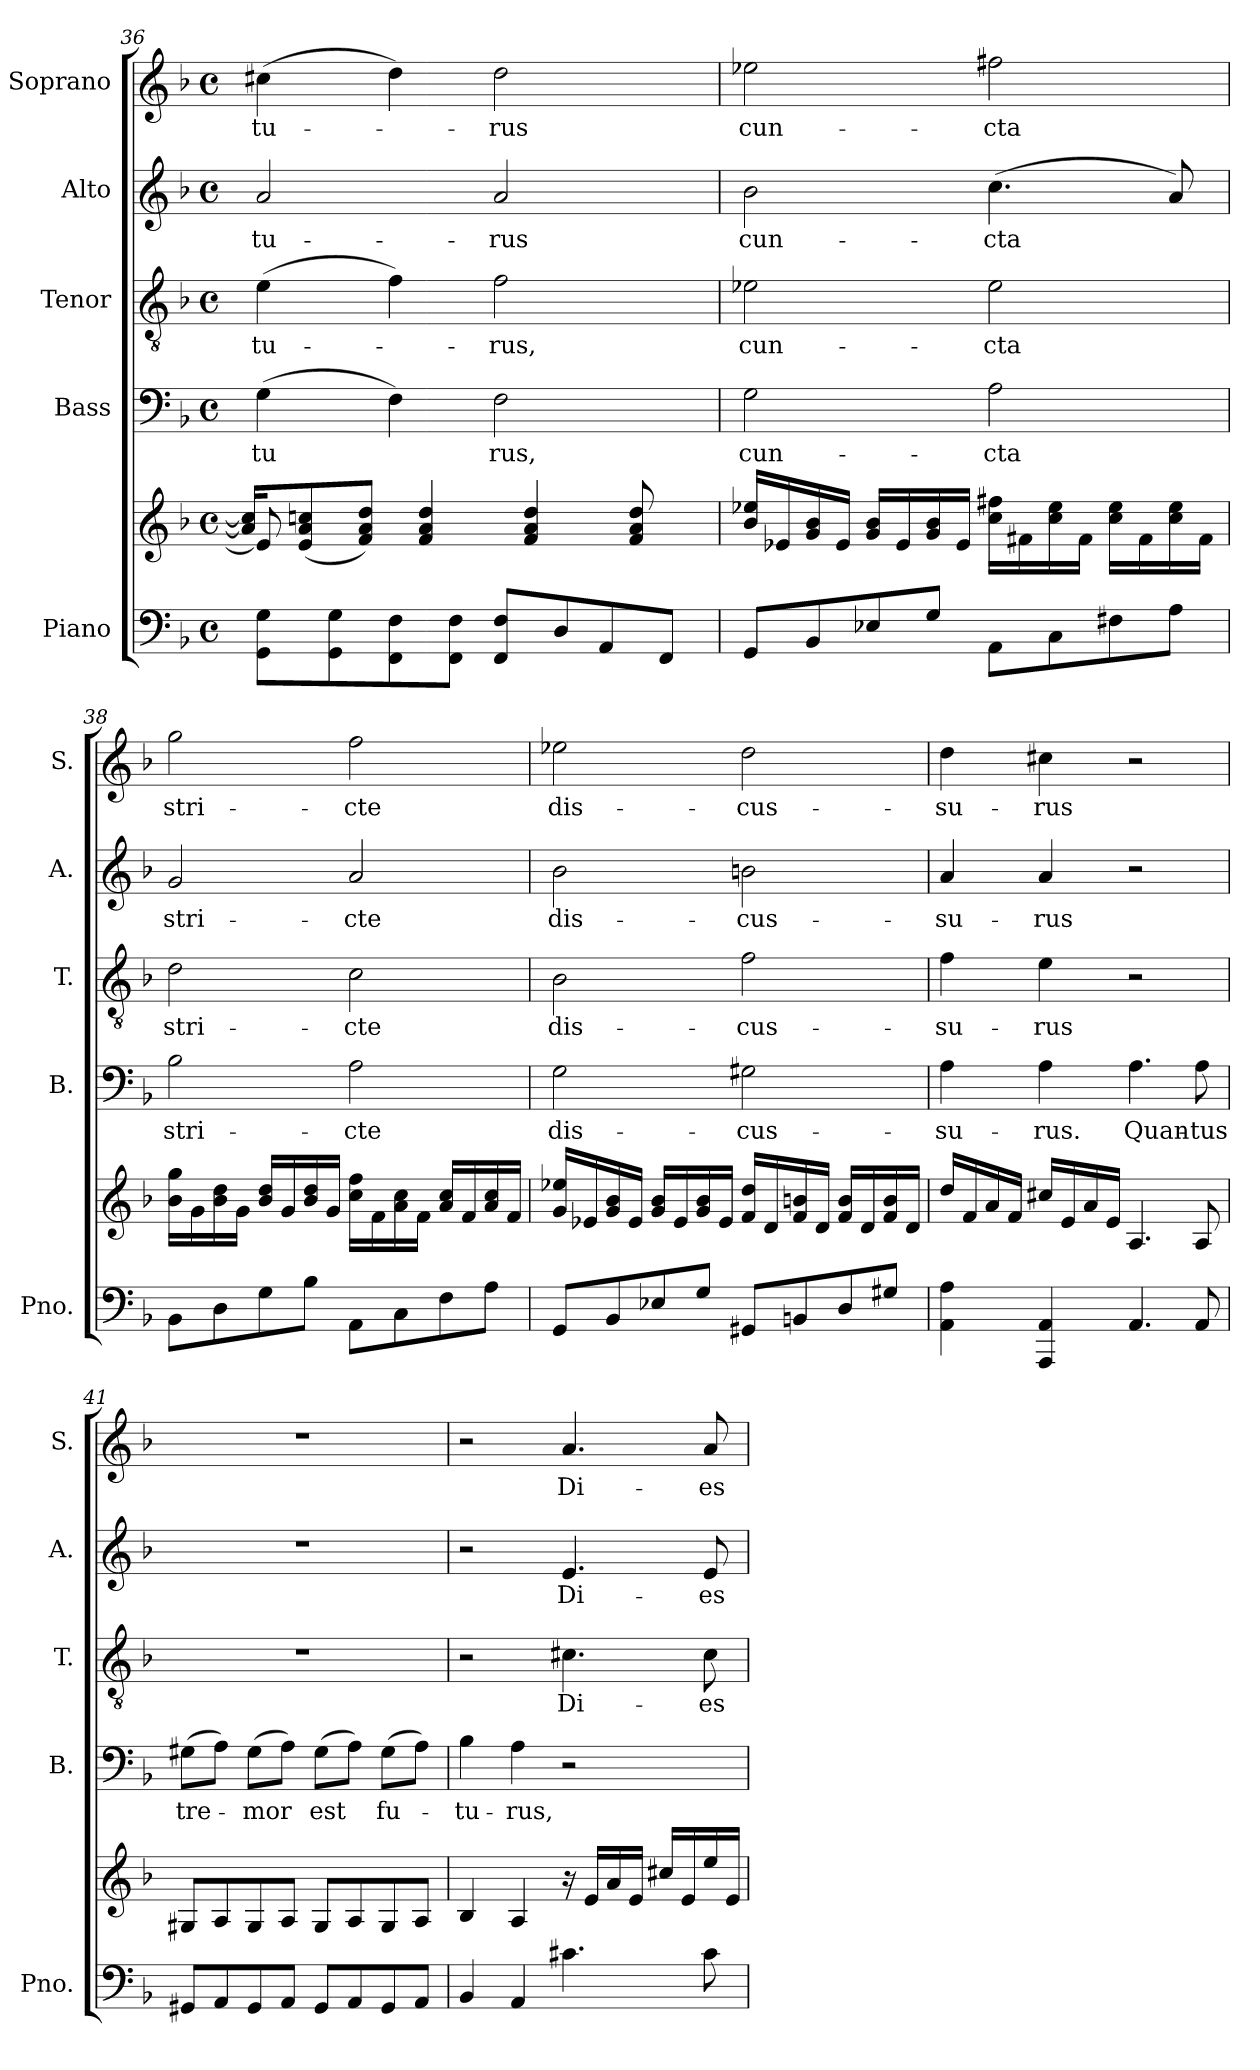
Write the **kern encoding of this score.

**kern	**kern	**kern	**text	**kern	**text	**kern	**text	**kern	**text
*part5	*part5	*part4	*part4	*part3	*part3	*part2	*part2	*part1	*part1
*staff6	*staff5	*staff4	*staff4	*staff3	*staff3	*staff2	*staff2	*staff1	*staff1
*I"Piano	*	*I"Bass	*	*I"Tenor	*	*I"Alto	*	*I"Soprano	*
*I'Pno.	*	*I'B.	*	*I'T.	*	*I'A.	*	*I'S.	*
!!LO:LB:g=z
*clefF4	*clefG2	*clefF4	*	*clefGv2	*	*clefG2	*	*clefG2	*
*k[b-]	*k[b-]	*k[b-]	*	*k[b-]	*	*k[b-]	*	*k[b-]	*
*F:	*F:	*F:	*	*F:	*	*F:	*	*F:	*
*M4/4	*M4/4	*M4/4	*	*M4/4	*	*M4/4	*	*M4/4	*
*met(c)	*met(c)	*met(c)	*	*met(c)	*	*met(c)	*	*met(c)	*
=36	=36	=36	=36	=36	=36	=36	=36	=36	=36
*	*^	*	*	*	*	*	*	*	*
!	!	!	!	!LO:LY:b	!	!LO:LY:b	!	!LO:LY:b	!	!LO:LY:b
8GG\ 8G\L	8e/]	16a/] 16cc#/]KL	(>4G\	-tu	(>4e\	-tu-	2a/	-tu-	(>4cc#X\	-tu-
.	.	(<8e/ 8a/ 8ccn/	.	.	.	.	.	.	.	.
8GG\ 8G\	2..ryy	.	.	.	.	.	.	.	.	.
.	.	8f/ 8a/ 8dd/J)	.	.	.	.	.	.	.	.
8FF\ 8F\	.	.	4F\)	.	4f\)	.	.	.	4dd\)	.
.	.	4f/ 4a/ 4dd/	.	.	.	.	.	.	.	.
8FF\ 8F\J	.	.	.	.	.	.	.	.	.	.
!	!	!	!	!LO:LY:b	!	!LO:LY:b	!	!LO:LY:b	!	!LO:LY:b
8FF/ 8F/L	.	.	2F\	rus,	2f\	-rus,	2a/	-rus	2dd\	-rus
.	.	4f/ 4a/ 4dd/	.	.	.	.	.	.	.	.
8D/	.	.	.	.	.	.	.	.	.	.
8AA/	.	.	.	.	.	.	.	.	.	.
.	.	8f/ 8a/ 8dd/	.	.	.	.	.	.	.	.
8FF/J	.	.	.	.	.	.	.	.	.	.
.	.	16ryy	.	.	.	.	.	.	.	.
=37	=37	=37	=37	=37	=37	=37	=37	=37	=37	=37
!	!	!	!	!LO:LY:b	!	!LO:LY:b	!	!LO:LY:b	!	!LO:LY:b
*	*v	*v	*	*	*	*	*	*	*	*
8GG/L	16b-/ 16ee-X/LL	2G\	cun-	2e-X\	cun-	2b-\	cun-	2ee-X\	cun-
.	16e-X/	.	.	.	.	.	.	.	.
8BB-/	16g/ 16b-/	.	.	.	.	.	.	.	.
.	16e-/JJ	.	.	.	.	.	.	.	.
8E-X/	16g/ 16b-/LL	.	.	.	.	.	.	.	.
.	16e-/	.	.	.	.	.	.	.	.
8G/J	16g/ 16b-/	.	.	.	.	.	.	.	.
.	16e-/JJ	.	.	.	.	.	.	.	.
!	!	!	!LO:LY:b	!	!LO:LY:b	!	!LO:LY:b	!	!LO:LY:b
8AA\L	16cc\ 16ff#X\LL	2A\	-cta	2e-\	-cta	(>4.cc\	-cta	2ff#X\	-cta
.	16f#X\	.	.	.	.	.	.	.	.
8C\	16cc\ 16ee-\	.	.	.	.	.	.	.	.
.	16f#\JJ	.	.	.	.	.	.	.	.
8F#X\	16cc\ 16ee-\LL	.	.	.	.	.	.	.	.
.	16f#\	.	.	.	.	.	.	.	.
8A\J	16cc\ 16ee-\	.	.	.	.	8a/)	.	.	.
.	16f#\JJ	.	.	.	.	.	.	.	.
=38	=38	=38	=38	=38	=38	=38	=38	=38	=38
!	!	!	!LO:LY:b	!	!LO:LY:b	!	!LO:LY:b	!	!LO:LY:b
8BB-\L	16b-\ 16gg\LL	2B-\	stri-	2d\	stri-	2g/	stri-	2gg\	stri-
.	16g\	.	.	.	.	.	.	.	.
8D\	16b-\ 16dd\	.	.	.	.	.	.	.	.
.	16g\JJ	.	.	.	.	.	.	.	.
8G\	16b-/ 16dd/LL	.	.	.	.	.	.	.	.
.	16g/	.	.	.	.	.	.	.	.
8B-\J	16b-/ 16dd/	.	.	.	.	.	.	.	.
.	16g/JJ	.	.	.	.	.	.	.	.
!	!	!	!LO:LY:b	!	!LO:LY:b	!	!LO:LY:b	!	!LO:LY:b
8AA\L	16cc\ 16ff\LL	2A\	-cte	2c\	-cte	2a/	-cte	2ff\	-cte
.	16f\	.	.	.	.	.	.	.	.
8C\	16a\ 16cc\	.	.	.	.	.	.	.	.
.	16f\JJ	.	.	.	.	.	.	.	.
8F\	16a/ 16cc/LL	.	.	.	.	.	.	.	.
.	16f/	.	.	.	.	.	.	.	.
8A\J	16a/ 16cc/	.	.	.	.	.	.	.	.
.	16f/JJ	.	.	.	.	.	.	.	.
=39	=39	=39	=39	=39	=39	=39	=39	=39	=39
!	!	!	!LO:LY:b	!	!LO:LY:b	!	!LO:LY:b	!	!LO:LY:b
8GG/L	16g/ 16ee-X/LL	2G\	dis-	2B-\	dis-	2b-\	dis-	2ee-X\	dis-
.	16e-X/	.	.	.	.	.	.	.	.
8BB-/	16g/ 16b-/	.	.	.	.	.	.	.	.
.	16e-/JJ	.	.	.	.	.	.	.	.
8E-X/	16g/ 16b-/LL	.	.	.	.	.	.	.	.
.	16e-/	.	.	.	.	.	.	.	.
8G/J	16g/ 16b-/	.	.	.	.	.	.	.	.
.	16e-/JJ	.	.	.	.	.	.	.	.
!	!	!	!LO:LY:b	!	!LO:LY:b	!	!LO:LY:b	!	!LO:LY:b
8GG#X/L	16f/ 16dd/LL	2G#X\	-cus-	2f\	-cus-	2bn\	-cus-	2dd\	-cus-
.	16d/	.	.	.	.	.	.	.	.
8BBn/	16f/ 16bn/	.	.	.	.	.	.	.	.
.	16d/JJ	.	.	.	.	.	.	.	.
8D/	16f/ 16b/LL	.	.	.	.	.	.	.	.
.	16d/	.	.	.	.	.	.	.	.
8G#X/J	16f/ 16b/	.	.	.	.	.	.	.	.
.	16d/JJ	.	.	.	.	.	.	.	.
!!LO:PB:g=z
=40	=40	=40	=40	=40	=40	=40	=40	=40	=40
!	!	!	!LO:LY:b	!	!LO:LY:b	!	!LO:LY:b	!	!LO:LY:b
4AA\ 4A\	16dd/LL	4A\	-su-	4f\	-su-	4a/	-su-	4dd\	-su-
.	16f/	.	.	.	.	.	.	.	.
.	16a/	.	.	.	.	.	.	.	.
.	16f/JJ	.	.	.	.	.	.	.	.
!	!	!	!LO:LY:b	!	!LO:LY:b	!	!LO:LY:b	!	!LO:LY:b
4AAA/ 4AA/	16cc#X/LL	4A\	-rus.	4e\	-rus	4a/	-rus	4cc#X\	-rus
.	16e/	.	.	.	.	.	.	.	.
.	16a/	.	.	.	.	.	.	.	.
.	16e/JJ	.	.	.	.	.	.	.	.
!	!	!	!LO:LY:b	!	!	!	!	!	!
4.AA/	4.A/	4.A\	Quan-	2r	.	2r	.	2r	.
!	!	!	!LO:LY:b	!	!	!	!	!	!
8AA/	8A/	8A\	-tus	.	.	.	.	.	.
=41	=41	=41	=41	=41	=41	=41	=41	=41	=41
!	!	!	!LO:LY:b	!	!	!	!	!	!
8GG#X/L	8G#X/L	(>8G#X\L	tre-	1r	.	1r	.	1r	.
8AA/	8A/	8A\J)	.	.	.	.	.	.	.
!	!	!	!LO:LY:b	!	!	!	!	!	!
8GG#/	8G#/	(>8G#\L	-mor	.	.	.	.	.	.
8AA/J	8A/J	8A\J)	.	.	.	.	.	.	.
!	!	!	!LO:LY:b	!	!	!	!	!	!
8GG#/L	8G#/L	(>8G#\L	est	.	.	.	.	.	.
8AA/	8A/	8A\J)	.	.	.	.	.	.	.
!	!	!	!LO:LY:b	!	!	!	!	!	!
8GG#/	8G#/	(>8G#\L	fu-	.	.	.	.	.	.
8AA/J	8A/J	8A\J)	.	.	.	.	.	.	.
=42	=42	=42	=42	=42	=42	=42	=42	=42	=42
!	!	!	!LO:LY:b	!	!	!	!	!	!
4BB-/	4B-/	4B-\	-tu-	2r	.	2r	.	2r	.
!	!	!	!LO:LY:b	!	!	!	!	!	!
4AA/	4A/	4A\	-rus,	.	.	.	.	.	.
!	!	!	!	!	!LO:LY:b	!	!LO:LY:b	!	!LO:LY:b
4.c#X\	16r	2r	.	4.c#X\	Di-	4.e/	Di-	4.a/	Di-
.	16e/LL	.	.	.	.	.	.	.	.
.	16a/	.	.	.	.	.	.	.	.
.	16e/JJ	.	.	.	.	.	.	.	.
.	16cc#X/LL	.	.	.	.	.	.	.	.
.	16e/	.	.	.	.	.	.	.	.
!	!	!	!	!	!LO:LY:b	!	!LO:LY:b	!	!LO:LY:b
8c#\	16ee/	.	.	8c#\	-es	8e/	-es	8a/	-es
.	16e/JJ	.	.	.	.	.	.	.	.
=	=	=	=	=	=	=	=	=	=
*-	*-	*-	*-	*-	*-	*-	*-	*-	*-
